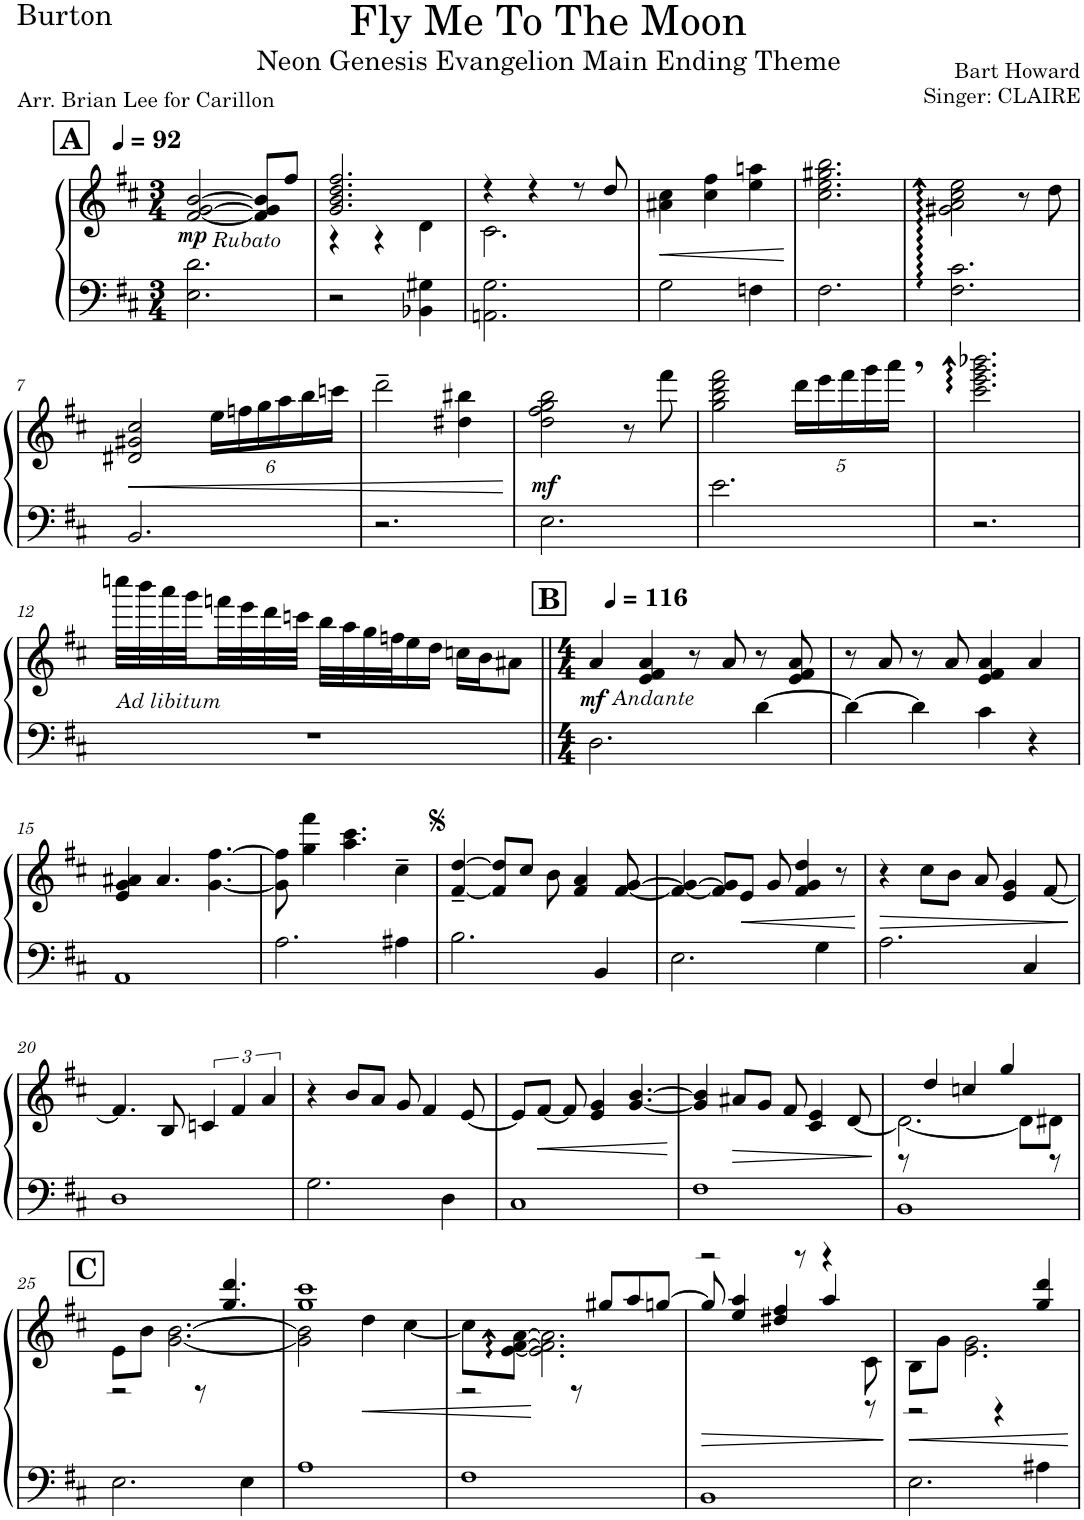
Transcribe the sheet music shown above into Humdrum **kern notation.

**kern	**kern	**dynam
*part1	*part1	*part1
*staff2	*staff1	*staff1/2
*I"Piano	*	*
*I'Pno.	*	*
*clefF4	*clefG2	*
*Trd2c4	*Trd2c4	*
*k[f#c#]	*k[f#c#]	*
*M3/4	*M3/4	*
*MM92	*MM92	*
!!LO:REH:place=s1:a:B:cj:fs=14:t=A
=1	=1	=1
!	!LO:TX:b:i:t=Rubato	!
!	!	!LO:DY:b
2.E\ 2.d\	[2f#/ [2g/ [2b/	mp
.	8f#/] 8g/] 8b/]L	.
.	8ff#/J	.
=2	=2	=2
*	*^	*
2r	2.g/ 2.b/ 2.dd/ 2.ff#/	4r	.
.	.	4r	.
4BB-X\ 4G#X\	.	4d\	.
=3	=3	=3	=3
2.AAn\ 2.G\	4r	2.c#\	.
.	4r	.	.
.	8r	.	.
.	8dd/	.	.
*	*v	*v	*
=4	=4	=4
!	!	!LO:HP:b
2G\	4a#X\ 4cc#\	<
.	4cc#\ 4ff#\	.
4Fn\	4ee\ 4aan\	.
.	.	[
=5	=5	=5
2.F#\	2.cc#\ 2.ee\ 2.gg#X\ 2.bb\	.
=6	=6	=6
2.F#\ 2.c#\	2g#X\ 2a\ 2cc#\ 2ee\	.
.	8r	.
.	8dd\	.
!!LO:LB:g=z
=7	=7	=7
!	!	!LO:HP:b
2.BB/	2d#X/ 2g#X/ 2cc#/	<
*	*Xbrackettup	*
.	24ee\LL	.
.	24ffn\	.
.	24gg\	.
.	24aa\	.
.	24bb\	.
.	24cccn\JJ	.
=8	=8	=8
2.r	2ddd~\	.
.	4dd#X\ 4bb#X\	.
.	.	[
=9	=9	=9
!	!	!LO:DY:b
2.E\	2dd\ 2ff#\ 2gg\ 2bb\	mf
.	8r	.
.	8fff#\	.
=10	=10	=10
2.e\	2gg\ 2bb\ 2ddd\ 2fff#\	.
.	20ddd\LL	.
.	20eee\	.
.	20fff#\	.
.	20ggg\	.
.	20aaa,\JJ	.
=11	=11	=11
2.r	2.ccc#\ 2.eee\ 2.ggg\ 2.bbb-X\	.
!!LO:LB:g=z
=12	=12	=12
!	!LO:TX:b:i:t=Ad libitum	!
2.r	32ccccn\LLL	.
.	32bbb\	.
.	32aaa\	.
.	32ggg\	.
.	32fffn\	.
.	32eee\	.
.	32ddd\	.
.	32cccn\JJJ	.
.	32bb\LLL	.
.	32aa\	.
.	32gg\	.
.	32ffn\J	.
.	16ee\	.
.	16dd\JJ	.
.	16ccn\LL	.
.	16b\J	.
.	8a#X\J	.
=13||	=13||	=13||
!!LO:REH:place=s1:a:B:cj:fs=14:t=B
*M4/4	*M4/4	*
*	*MM116	*
!	!LO:TX:b:i:t=Andante	!
!	!	!LO:DY:b
2.D\	4a/	mf
.	4e/ 4f#/ 4a/	.
.	8r	.
.	8a/	.
[4d\	8r	.
.	8e/ 8f#/ 8a/	.
=14	=14	=14
4d\_	8r	.
.	8a/	.
4d\]	8r	.
.	8a/	.
4c#\	4e/ 4f#/ 4a/	.
4r	4a/	.
!!LO:LB:g=z
=15	=15	=15
1AA	4e/ 4g/ 4a#X/	.
.	4.a#/	.
.	[4.g\ [4.ff#\	.
=16	=16	=16
2.A\	8g\] 8ff#\]	.
.	4gg\ 4fff#\	.
.	4.aa\ 4.ccc#\	.
4A#X\	4cc#~\	.
=17	=17	=17
2.B\	[4f#/~ [4dd/~	.
.	8f#/] 8dd/]L	.
.	8cc#/J	.
.	8b\	.
.	4f#/ 4a/	.
4BB/	.	.
.	[8f#/ [8g/	.
=18	=18	=18
2.E\	4f#/_ 4g/_	.
.	8f#/] 8g/]L	.
!	!	!LO:HP:b
.	8e/J	<
.	8g/	.
.	4f#/ 4g/ 4dd/	.
4G\	.	.
.	8r	.
.	.	[
=19	=19	=19
!	!	!LO:HP:b
2.A\	4r	>
.	8cc#\L	.
.	8b\J	.
.	8a/	.
.	4e/ 4g/	.
4C#/	.	.
.	[8f#/	.
.	.	]
!!LO:LB:g=z
=20	=20	=20
1D	4.f#/]	.
.	8B/	.
*	*brackettup	*
.	6cn/	.
.	6f#/	.
.	6a/	.
=21	=21	=21
2.G\	4r	.
.	8b/L	.
.	8a/J	.
.	8g/	.
.	4f#/	.
4D\	.	.
.	[8e/	.
=22	=22	=22
1C#	8e/L]	.
!	!	!LO:HP:b
.	[8f#/J	<
.	8f#/]	.
.	4e/ 4g/	.
.	[4.g/ [4.b/	.
.	.	[
=23	=23	=23
1F#	4g/] 4b/]	.
!	!	!LO:HP:b
.	8a#X/L	>
.	8g/J	.
.	8f#/	.
.	4c#/ 4e/	.
.	[<8d/	.
.	.	]
=24	=24	=24
*	*^	*
1BB	2.d\_	8r	.
.	.	4dd/	.
.	.	4ccn/	.
.	.	4gg/	.
.	8d\L]	.	.
.	8d#X\J	8r	.
!!LO:LB:g=z	!!
!!LO:REH:place=s1:a:B:cj:fs=14:t=C	!!
=25	=25	=25	=25
2.E\	8e\L	2r	.
.	8b\J	.	.
.	[2.g\ [>2.b\	.	.
.	.	8r	.
.	.	4.gg/ 4.ddd/	.
4E\	.	.	.
=26	=26	=26	=26
1A	2g\] 2b\]	1gg 1ccc#	.
!	!	!	!LO:HP:b
.	4dd\	.	<
.	[4cc#\	.	.
=27	=27	=27	=27
1F#	8cc#\L]	2r	.
.	[<8e\ [>8f#\ [>8a\J	.	.
.	2.e\] 2.f#\] 2.a\]	.	[
.	.	8r	.
.	.	8gg#X/L	.
.	.	8aa/	.
.	.	[8ggn/J	.
=28	=28	=28	=28
!	!	!	!LO:HP:b
1BB	2r	8gg/]	>
.	.	4ee/ 4aa/	.
.	.	4dd#X/ 4ff#/	.
.	8r	.	.
.	4r	4aa/	.
.	8c#\	8r	.
*	*v	*v	*
.	.	]
=29	=29	=29
!	!	!LO:HP:b
*	*^	*
2.E\	8B\L	2r	<
.	8g\J	.	.
.	2.e\ 2.g\	.	.
.	.	4r	.
4A#X\	.	4gg/ 4ddd/	.
*	*v	*v	*
.	.	[
=	=	=
*-	*-	*-
